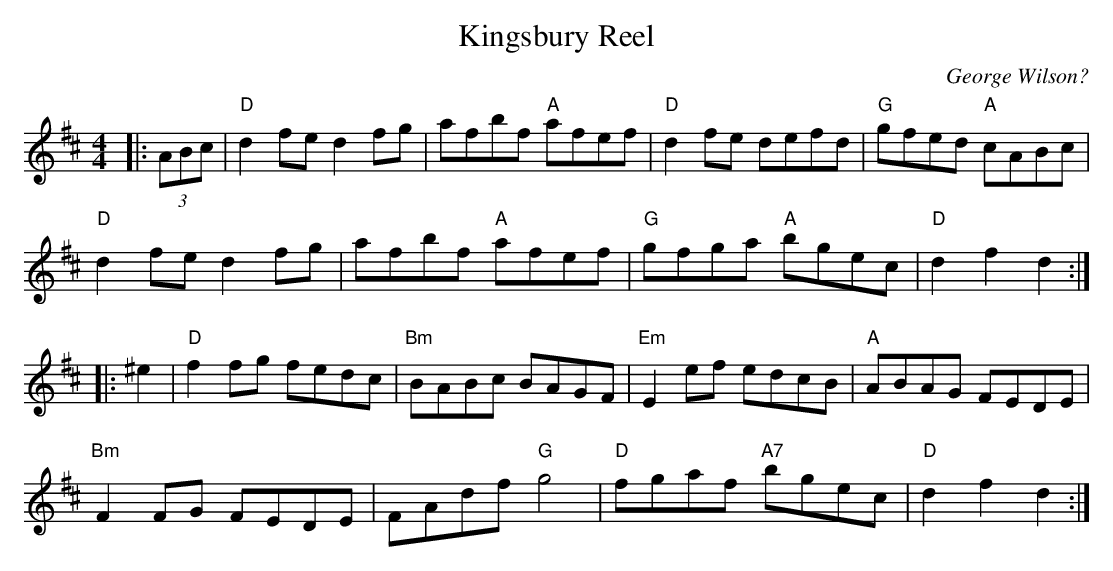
X:1
T: Kingsbury Reel
C: George Wilson?
M: 4/4
L: 1/8
K: D
|:(3ABc|\
"D"d2 fed2fg|afbf "A"afef|"D"d2fe defd|"G"gfed "A"cABc|
"D"d2fed2fg|afbf "A"afef|"G"gfga "A"bgec|"D"d2f2d2:|
|:^e2|\
"D"f2fg fedc|"Bm"BABc BAGF|"Em"E2ef edcB|"A"ABAG FEDE|
"Bm"F2FG FEDE|FAdf"G"g4|"D"fgaf "A7"bgec|"D"d2f2d2:|
